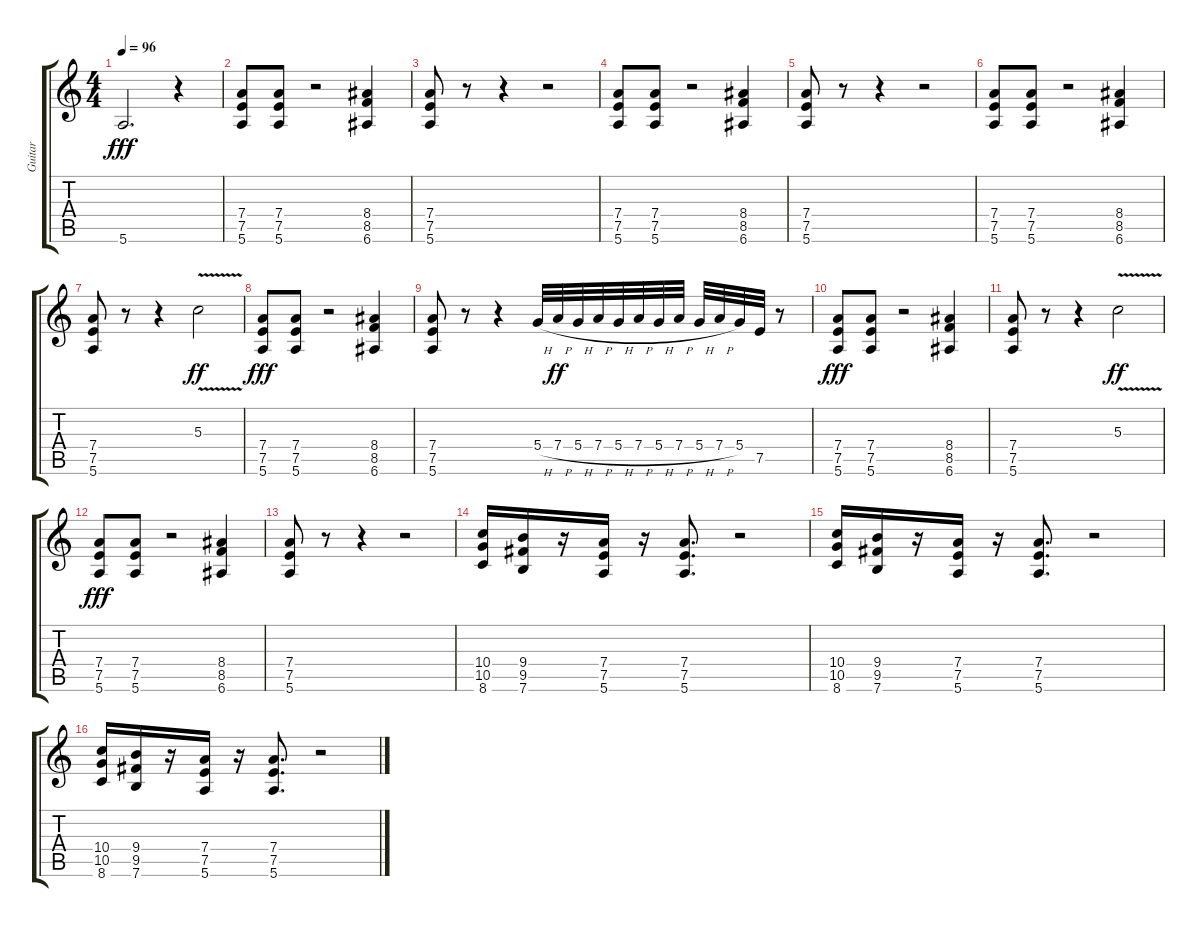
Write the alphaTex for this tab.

\track ("Guitar" "Guitar") {instrument distortionguitar}
\staff {score tabs}
\tuning (E4 B3 G3 D3 A2 E2) {hide}
\ts (4 4)
\tempo 96
\clef g2
\ks c
5.6.2{d dy fff} r.4 |
(7.4 7.5 5.6).8 (7.4 7.5 5.6).8 r.2 (8.4 8.5 6.6).4 |
(7.4 7.5 5.6).8 r.8 r.4 r.2 |
(7.4 7.5 5.6).8 (7.4 7.5 5.6).8 r.2 (8.4 8.5 6.6).4 |
(7.4 7.5 5.6).8 r.8 r.4 r.2 |
(7.4 7.5 5.6).8 (7.4 7.5 5.6).8 r.2 (8.4 8.5 6.6).4 |
(7.4 7.5 5.6).8 r.8 r.4 5.3{v}.2{dy ff} |
(7.4 7.5 5.6).8{dy fff} (7.4 7.5 5.6).8 r.2 (8.4 8.5 6.6).4 |
(7.4 7.5 5.6).8 r.8 r.4 5.4{h}.32 7.4{h}.32{dy ff} 5.4{h}.32 7.4{h}.32 5.4{h}.32 7.4{h}.32 5.4{h}.32 7.4{h}.32 5.4{h}.32 7.4{h}.32 5.4.32 7.5.32 r.8 |
(7.4 7.5 5.6).8{dy fff} (7.4 7.5 5.6).8 r.2 (8.4 8.5 6.6).4 |
(7.4 7.5 5.6).8 r.8 r.4 5.3{v}.2{dy ff} |
(7.4 7.5 5.6).8{dy fff} (7.4 7.5 5.6).8 r.2 (8.4 8.5 6.6).4 |
(7.4 7.5 5.6).8 r.8 r.4 r.2 |
(10.4 10.5 8.6).16 (9.4 9.5 7.6).16 r.16 (7.4 7.5 5.6).16 r.16 (7.4 7.5 5.6).8{d} r.2 |
(10.4 10.5 8.6).16 (9.4 9.5 7.6).16 r.16 (7.4 7.5 5.6).16 r.16 (7.4 7.5 5.6).8{d} r.2 |
(10.4 10.5 8.6).16 (9.4 9.5 7.6).16 r.16 (7.4 7.5 5.6).16 r.16 (7.4 7.5 5.6).8{d} r.2
